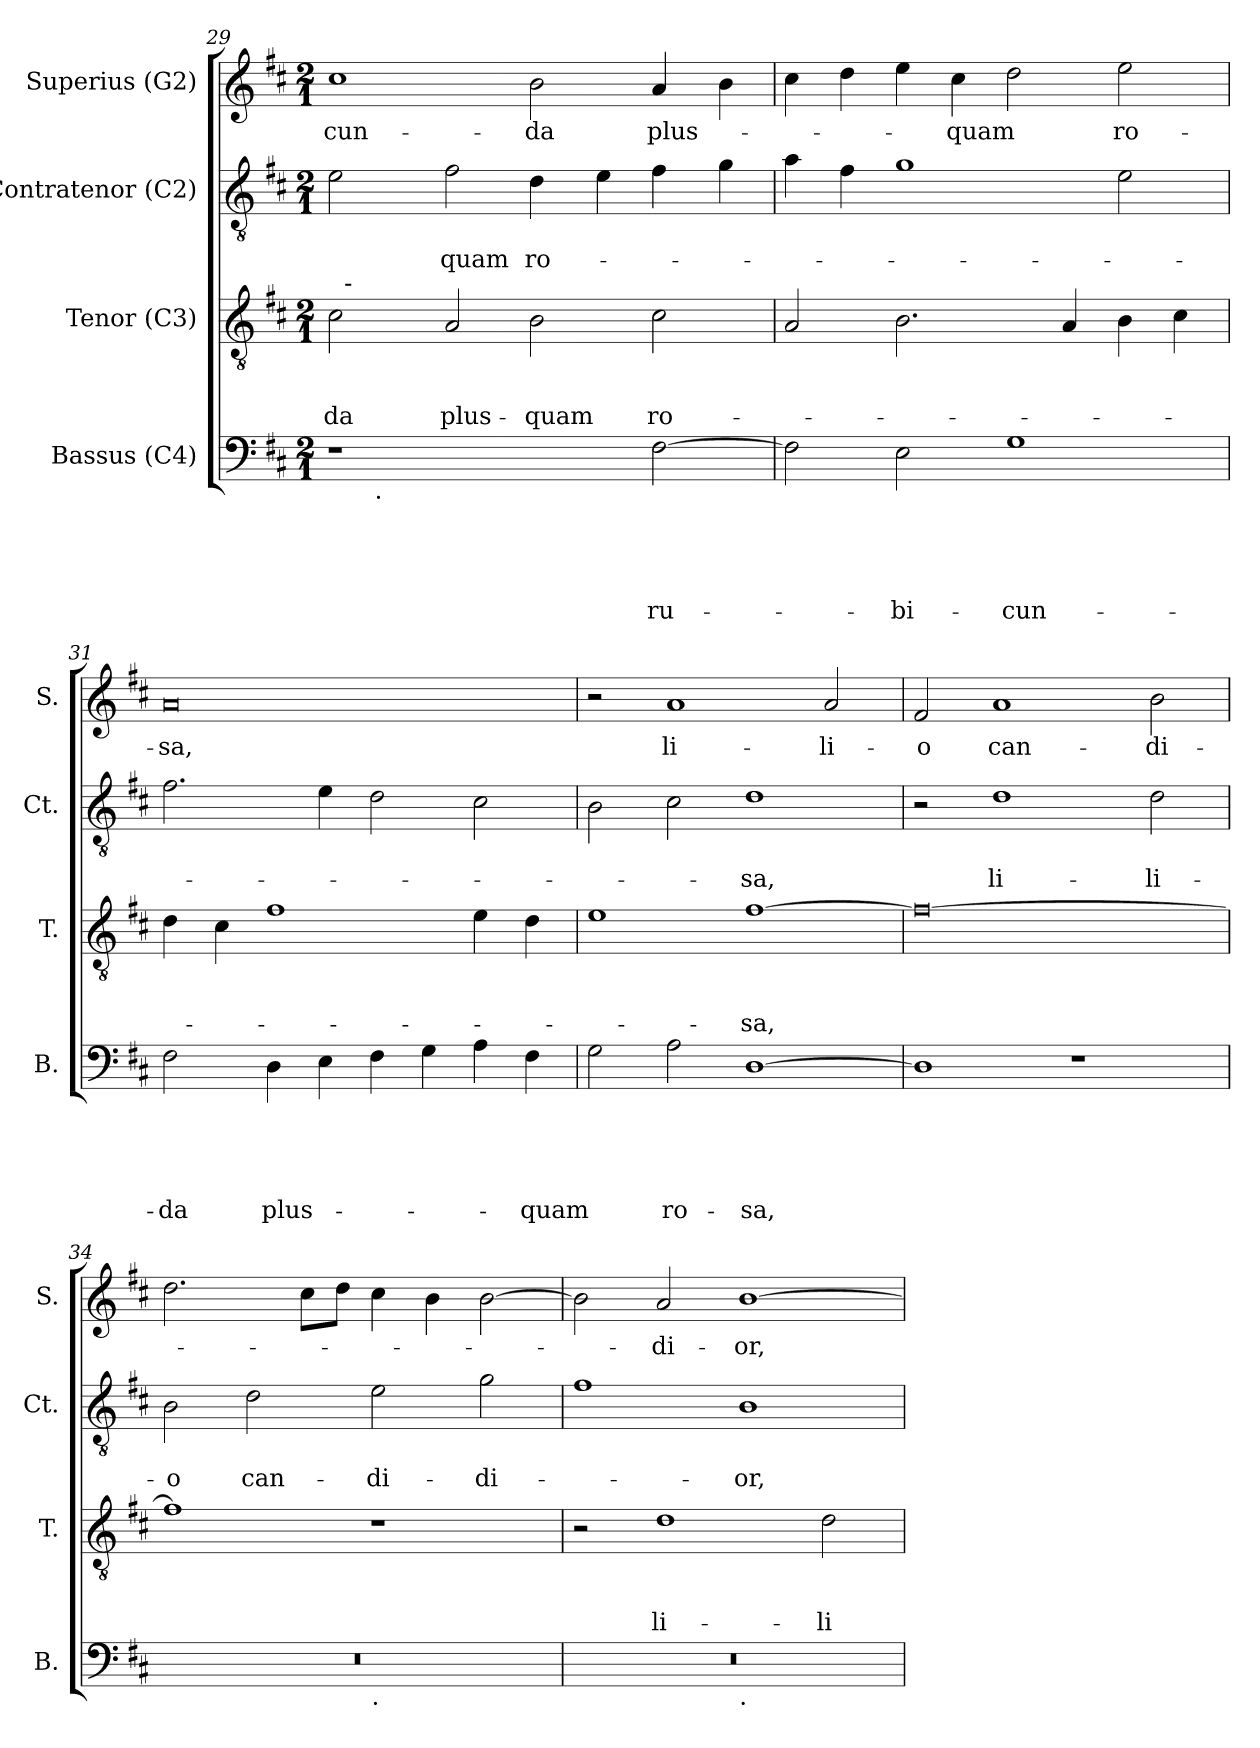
**kern	**text	**text	**text	**text	**text	**kern	**text	**text	**text	**kern	**text	**text	**kern	**text
*part4	*part4	*part4	*part4	*part4	*part4	*part3	*part3	*part3	*part3	*part2	*part2	*part2	*part1	*part1
*staff4	*staff4	*staff4	*staff4	*staff4	*staff4	*staff3	*staff3	*staff3	*staff3	*staff2	*staff2	*staff2	*staff1	*staff1
*I"Bassus (C4)	*	*	*	*	*	*I"Tenor (C3)	*	*	*	*I"Contratenor (C2)	*	*	*I"Superius (G2)	*
*I'B.	*	*	*	*	*	*I'T.	*	*	*	*I'Ct.	*	*	*I'S.	*
!!LO:LB:g=z
*clefF4	*	*	*	*	*	*clefGv2	*	*	*	*clefGv2	*	*	*clefG2	*
*k[f#c#]	*	*	*	*	*	*k[f#c#]	*	*	*	*k[f#c#]	*	*	*k[f#c#]	*
*D:	*	*	*	*	*	*D:	*	*	*	*D:	*	*	*D:	*
*M2/1	*	*	*	*	*	*M2/1	*	*	*	*M2/1	*	*	*M2/1	*
=29	=29	=29	=29	=29	=29	=29	=29	=29	=29	=29	=29	=29	=29	=29
!	!	!	!	!	!	!	!	!	!LO:LY:b	!	!	!	!	!LO:LY:b
*^	*	*	*	*	*	*^	*	*	*	*	*	*	*	*
1r	8ryy	.	.	.	.	.	2c#\	32ryy	.	.	-da	2e\	.	.	1cc#	-cun-
!	!	!	!	!	!	!	!	!LO:TX:a:t=-	!	!	!	!	!	!	!	!
.	.	.	.	.	.	.	.	1ryy	.	.	.	.	.	.	.	.
!	!LO:TX:b:t=.	!	!	!	!	!	!	!	!	!	!	!	!	!	!	!
.	1...ryy	.	.	.	.	.	.	.	.	.	.	.	.	.	.	.
!	!	!	!	!	!	!	!	!	!	!	!LO:LY:b	!	!	!LO:LY:b	!	!
.	.	.	.	.	.	.	2A/	.	.	.	plus-	2f#\	.	quam	.	.
!	!	!	!	!	!	!	!	!	!	!	!LO:LY:b	!	!	!LO:LY:b	!	!LO:LY:b
2ryy	.	.	.	.	.	.	2B\	.	.	.	-quam	4d\	.	ro-	2b\	-da
.	.	.	.	.	.	.	.	2ryy	.	.	.	.	.	.	.	.
.	.	.	.	.	.	.	.	.	.	.	.	4e\	.	.	.	.
!	!	!	!	!	!	!LO:LY:b	!	!	!	!	!LO:LY:b	!	!	!	!	!LO:LY:b
[>2F#\	.	.	.	.	.	ru-	2c#\	.	.	.	ro-	4f#\	.	.	4a/	plus-
.	.	.	.	.	.	.	.	4...ryy	.	.	.	.	.	.	.	.
.	.	.	.	.	.	.	.	.	.	.	.	4g\	.	.	4b\	.
*v	*v	*	*	*	*	*	*	*	*	*	*	*	*	*	*	*
*	*	*	*	*	*	*v	*v	*	*	*	*	*	*	*	*
=30	=30	=30	=30	=30	=30	=30	=30	=30	=30	=30	=30	=30	=30	=30
2F#\]	.	.	.	.	.	2A/	.	.	.	4a\	.	.	4cc#\	.
.	.	.	.	.	.	.	.	.	.	4f#\	.	.	4dd\	.
!	!	!	!	!	!LO:LY:b	!	!	!	!	!	!	!	!	!
2E\	.	.	.	.	-bi-	2.B\	.	.	.	1g	.	.	4ee\	.
!	!	!	!	!	!	!	!	!	!	!	!	!	!	!LO:LY:b
.	.	.	.	.	.	.	.	.	.	.	.	.	4cc#\	-quam
!	!	!	!	!	!LO:LY:b	!	!	!	!	!	!	!	!	!
1G	.	.	.	.	-cun-	.	.	.	.	.	.	.	2dd\	.
.	.	.	.	.	.	4A/	.	.	.	.	.	.	.	.
!	!	!	!	!	!	!	!	!	!	!	!	!	!	!LO:LY:b
.	.	.	.	.	.	4B\	.	.	.	2e\	.	.	2ee\	ro-
.	.	.	.	.	.	4c#\	.	.	.	.	.	.	.	.
=31	=31	=31	=31	=31	=31	=31	=31	=31	=31	=31	=31	=31	=31	=31
!	!	!	!	!	!LO:LY:b	!	!	!	!	!	!	!	!	!LO:LY:b
2F#\	.	.	.	.	-da	4d\	.	.	.	2.f#\	.	.	0a	-sa,
.	.	.	.	.	.	4c#\	.	.	.	.	.	.	.	.
!	!	!	!	!	!LO:LY:b	!	!	!	!	!	!	!	!	!
4D\	.	.	.	.	plus-	1f#	.	.	.	.	.	.	.	.
4E\	.	.	.	.	.	.	.	.	.	4e\	.	.	.	.
4F#\	.	.	.	.	.	.	.	.	.	2d\	.	.	.	.
4G\	.	.	.	.	.	.	.	.	.	.	.	.	.	.
4A\	.	.	.	.	.	4e\	.	.	.	2c#\	.	.	.	.
!	!	!	!	!	!LO:LY:b	!	!	!	!	!	!	!	!	!
4F#\	.	.	.	.	-quam	4d\	.	.	.	.	.	.	.	.
=32	=32	=32	=32	=32	=32	=32	=32	=32	=32	=32	=32	=32	=32	=32
2G\	.	.	.	.	.	1e	.	.	.	2B\	.	.	2r	.
!	!	!	!	!	!LO:LY:b	!	!	!	!	!	!	!	!	!LO:LY:b:rj
2A\	.	.	.	.	ro-	.	.	.	.	2c#\	.	.	1a	li-
!	!	!	!	!	!LO:LY:b	!	!	!	!LO:LY:b	!	!	!LO:LY:b	!	!
[<1D	.	.	.	.	-sa,	[<1f#	.	.	-sa,	1d	.	-sa,	.	.
!	!	!	!	!	!	!	!	!	!	!	!	!	!	!LO:LY:b
.	.	.	.	.	.	.	.	.	.	.	.	.	2a/	-li-
!!LO:LB:g=z
=33	=33	=33	=33	=33	=33	=33	=33	=33	=33	=33	=33	=33	=33	=33
!	!	!	!	!	!	!	!	!	!	!	!	!	!	!LO:LY:b
1D]	.	.	.	.	.	0f#_	.	.	.	2r	.	.	2f#/	-o
!	!	!	!	!	!	!	!	!	!	!	!	!LO:LY:b:rj	!	!LO:LY:b
.	.	.	.	.	.	.	.	.	.	1d	.	li-	1a	can-
1r	.	.	.	.	.	.	.	.	.	.	.	.	.	.
!	!	!	!	!	!	!	!	!	!	!	!	!LO:LY:b	!	!LO:LY:b
.	.	.	.	.	.	.	.	.	.	2d\	.	-li-	2b\	-di-
=34	=34	=34	=34	=34	=34	=34	=34	=34	=34	=34	=34	=34	=34	=34
!	!	!	!	!	!	!	!	!	!	!	!	!LO:LY:b	!	!
*^	*	*	*	*	*	*	*	*	*	*	*	*	*	*
0r	1ryy	.	.	.	.	.	1f#]	.	.	.	2B\	.	-o	2.dd\	.
!	!	!	!	!	!	!	!	!	!	!	!	!	!LO:LY:b	!	!
.	.	.	.	.	.	.	.	.	.	.	2d\	.	can-	.	.
.	.	.	.	.	.	.	.	.	.	.	.	.	.	8cc#\L	.
.	.	.	.	.	.	.	.	.	.	.	.	.	.	8dd\J	.
!	!LO:TX:b:t=.	!	!	!	!	!	!	!	!	!	!	!	!	!	!
!	!	!	!	!	!	!	!	!	!	!	!	!	!LO:LY:b	!	!
.	1ryy	.	.	.	.	.	1r	.	.	.	2e\	.	-di-	4cc#\	.
.	.	.	.	.	.	.	.	.	.	.	.	.	.	4b\	.
!	!	!	!	!	!	!	!	!	!	!	!	!	!LO:LY:b	!	!
.	.	.	.	.	.	.	.	.	.	.	2g\	.	-di-	[>2b\	.
=35	=35	=35	=35	=35	=35	=35	=35	=35	=35	=35	=35	=35	=35	=35	=35
0r	1ryy	.	.	.	.	.	2r	.	.	.	1f#	.	.	2b\]	.
!	!	!	!	!	!	!	!	!	!	!LO:LY:b:rj	!	!	!	!	!LO:LY:b
.	.	.	.	.	.	.	1d	.	.	li-	.	.	.	2a/	-di-
!	!LO:TX:b:t=.	!	!	!	!	!	!	!	!	!	!	!	!	!	!
!	!	!	!	!	!	!	!	!	!	!	!	!	!LO:LY:b	!	!LO:LY:b
.	1ryy	.	.	.	.	.	.	.	.	.	1B	.	-or,	[>1b	-or,
!	!	!	!	!	!	!	!	!	!	!LO:LY:b	!	!	!	!	!
.	.	.	.	.	.	.	2d\	.	.	-li-	.	.	.	.	.
*v	*v	*	*	*	*	*	*	*	*	*	*	*	*	*	*
=	=	=	=	=	=	=	=	=	=	=	=	=	=	=
*-	*-	*-	*-	*-	*-	*-	*-	*-	*-	*-	*-	*-	*-	*-
